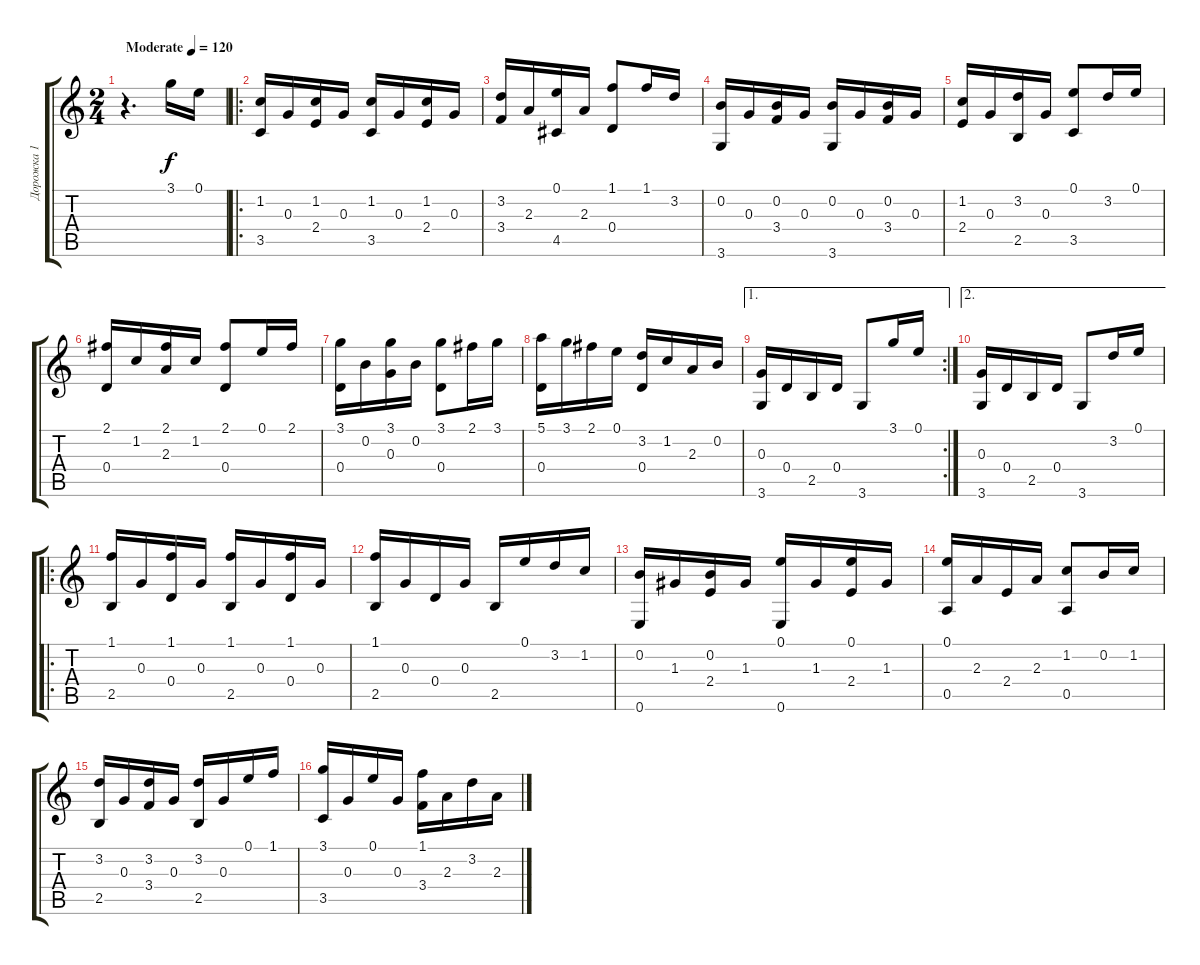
\track ("Дорожка 1" "Дорожка 1") {instrument acousticguitarnylon}
\staff {score tabs}
\tuning (E4 B3 G3 D3 A2 E2) {hide}
\ts (2 4)
\tempo (120 "Moderate")
\clef g2
\ks c
r.4{d dy f instrument acousticguitarnylon} 3.1.16 0.1.16 |
\ro
(1.2 3.5).16 0.3.16 (1.2 2.4).16 0.3.16 (1.2 3.5).16 0.3.16 (1.2 2.4).16 0.3.16 |
(3.2 3.4).16 2.3.16 (0.1 4.5).16 2.3.16 (1.1 0.4).8 1.1.16 3.2.16 |
(0.2 3.6).16 0.3.16 (0.2 3.4).16 0.3.16 (0.2 3.6).16 0.3.16 (0.2 3.4).16 0.3.16 |
(1.2 2.4).16 0.3.16 (3.2 2.5).16 0.3.16 (0.1 3.5).8 3.2.16 0.1.16 |
(2.1 0.4).16 1.2.16 (2.1 2.3).16 1.2.16 (2.1 0.4).8 0.1.16 2.1.16 |
(3.1 0.4).16 0.2.16 (3.1 0.3).16 0.2.16 (3.1 0.4).8 2.1.16 3.1.16 |
(5.1 0.4).16 3.1.16 2.1.16 0.1.16 (3.2 0.4).16 1.2.16 2.3.16 0.2.16 |
\ae 1
\rc 2
(0.3 3.6).16 0.4.16 2.5.16 0.4.16 3.6.8 3.1.16 0.1.16 |
\ae 2
(0.3 3.6).16 0.4.16 2.5.16 0.4.16 3.6.8 3.2.16 0.1.16 |
\ro
(1.1 2.5).16 0.3.16 (1.1 0.4).16 0.3.16 (1.1 2.5).16 0.3.16 (1.1 0.4).16 0.3.16 |
(1.1 2.5).16 0.3.16 0.4.16 0.3.16 2.5.16 0.1.16 3.2.16 1.2.16 |
(0.2 0.6).16 1.3.16 (0.2 2.4).16 1.3.16 (0.1 0.6).16 1.3.16 (0.1 2.4).16 1.3.16 |
(0.1 0.5).16 2.3.16 2.4.16 2.3.16 (1.2 0.5).8 0.2.16 1.2.16 |
(3.2 2.5).16 0.3.16 (3.2 3.4).16 0.3.16 (3.2 2.5).16 0.3.16 0.1.16 1.1.16 |
(3.1 3.5).16 0.3.16 0.1.16 0.3.16 (1.1 3.4).16 2.3.16 3.2.16 2.3.16
